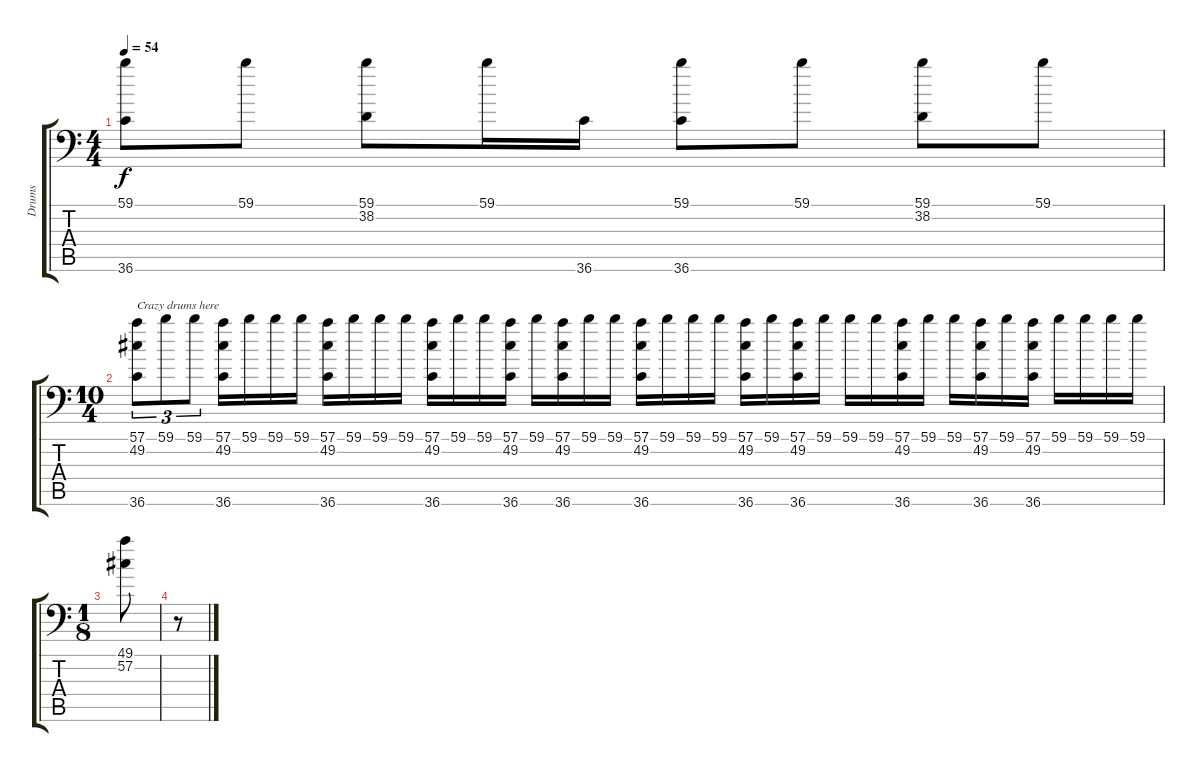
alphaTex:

\track ("Drums" "Drums") {instrument acousticgrandpiano}
\staff {score tabs}
\tuning (C-1 C-1 C-1 C-1 C-1 C-1) {hide}
\ts (4 4)
\tempo 54
\clef f4
\ks c
(59.1 36.6).8{dy f} 59.1.8 (59.1 38.2).8 59.1.16 36.6.16 (59.1 36.6).8 59.1.8 (59.1 38.2).8 59.1.8 |
\ts (10 4)
(57.1 49.2 36.6).8{tu (3 2) txt "Crazy drums here"} 59.1.8{tu (3 2)} 59.1.8{tu (3 2)} (57.1 49.2 36.6).16 59.1.16 59.1.16 59.1.16 (57.1 49.2 36.6).16 59.1.16 59.1.16 59.1.16 (57.1 49.2 36.6).16 59.1.16 59.1.16 (57.1 49.2 36.6).16 59.1.16 (57.1 49.2 36.6).16 59.1.16 59.1.16 (57.1 49.2 36.6).16 59.1.16 59.1.16 59.1.16 (57.1 49.2 36.6).16 59.1.16 (57.1 49.2 36.6).16 59.1.16 59.1.16 59.1.16 (57.1 49.2 36.6).16 59.1.16 59.1.16 (57.1 49.2 36.6).16 59.1.16 (57.1 49.2 36.6).16 59.1.16 59.1.16 59.1.16 59.1.16 |
\ts (1 8)
(49.1 57.2).8 |
r.8
